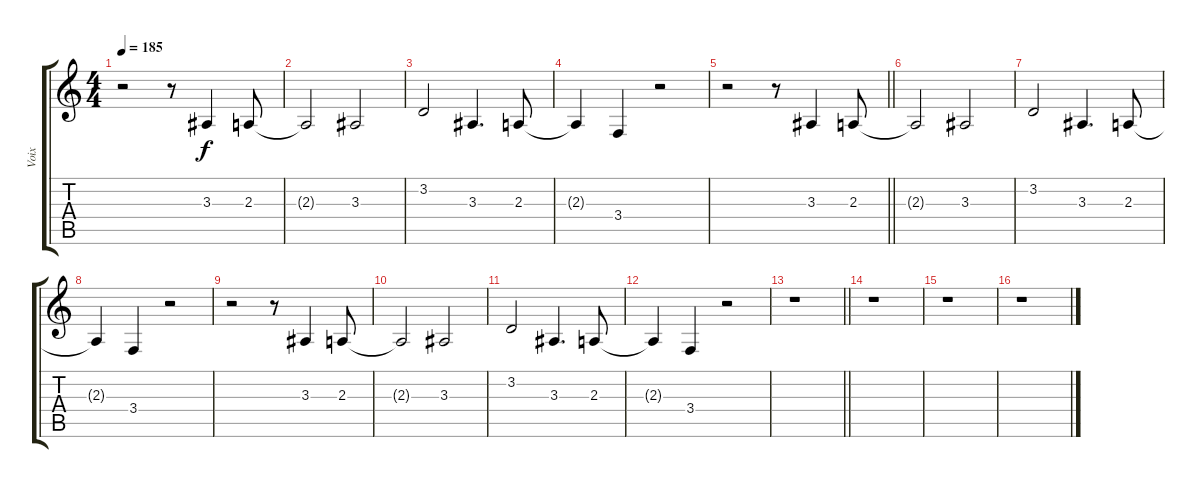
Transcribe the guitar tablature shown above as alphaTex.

\track ("Voix" "Voix") {mute instrument clarinet}
\staff {score tabs}
\tuning (E4 B3 G3 D3 A2 D2) {hide}
\ts (4 4)
\tempo 185
\clef g2
\ks c
r.2{dy f} r.8 3.3.4 2.3.8 |
2.3{t}.2 3.3.2 |
3.2.2 3.3.4{d} 2.3.8 |
2.3{t}.4 3.4.4 r.2 |
\barLineRight lightlight
r.2 r.8 3.3.4 2.3.8 |
2.3{t}.2 3.3.2 |
3.2.2 3.3.4{d} 2.3.8 |
2.3{t}.4 3.4.4 r.2 |
r.2 r.8 3.3.4 2.3.8 |
2.3{t}.2 3.3.2 |
3.2.2 3.3.4{d} 2.3.8 |
2.3{t}.4 3.4.4 r.2 |
\barLineRight lightlight
r.1 |
r.1 |
r.1 |
r.1
